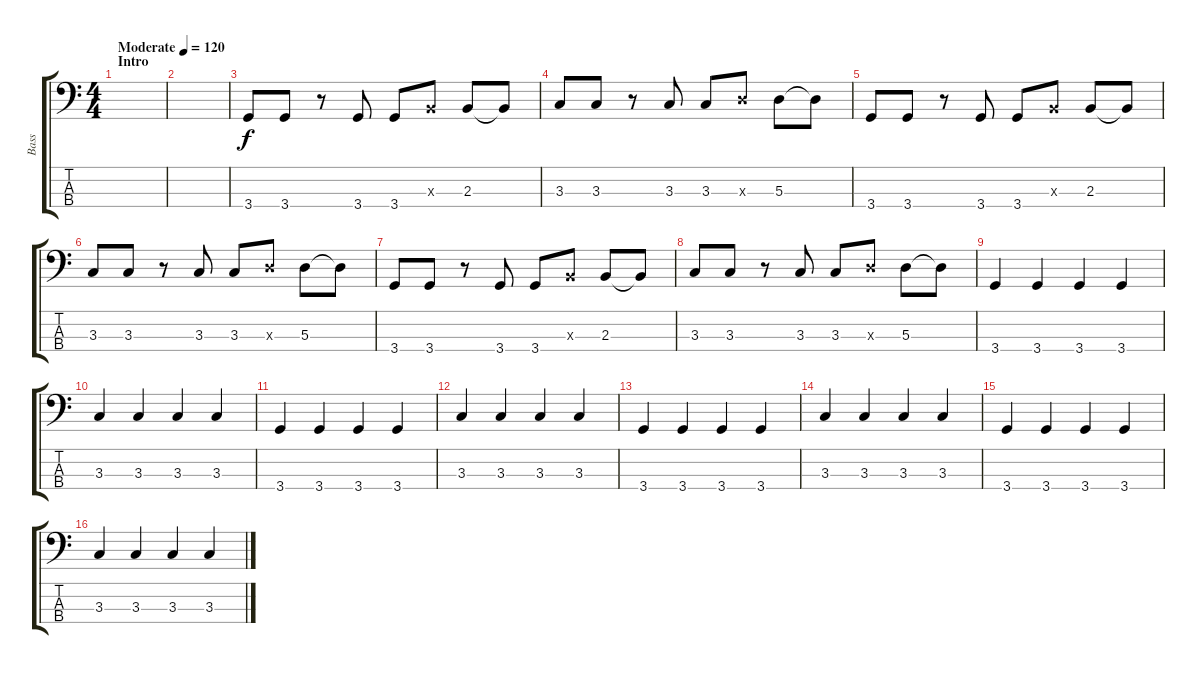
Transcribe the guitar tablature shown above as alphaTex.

\track ("Bass" "Bass") {instrument synthbass1}
\staff {score tabs}
\tuning (G2 D2 A1 E1) {hide}
\ts (4 4)
\section ("" "Intro")
\tempo (120 "Moderate")
\clef f4
\ks c
|
|
3.4.8 3.4.8 r.8 3.4.8 3.4.8 2.3{x}.8 2.3.8 2.3{t}.8 |
3.3.8 3.3.8 r.8 3.3.8 3.3.8 5.3{x}.8 5.3.8 5.3{t}.8 |
3.4.8 3.4.8 r.8 3.4.8 3.4.8 2.3{x}.8 2.3.8 2.3{t}.8 |
3.3.8 3.3.8 r.8 3.3.8 3.3.8 5.3{x}.8 5.3.8 5.3{t}.8 |
3.4.8 3.4.8 r.8 3.4.8 3.4.8 2.3{x}.8 2.3.8 2.3{t}.8 |
3.3.8 3.3.8 r.8 3.3.8 3.3.8 5.3{x}.8 5.3.8 5.3{t}.8 |
3.4.4 3.4.4 3.4.4 3.4.4 |
3.3.4 3.3.4 3.3.4 3.3.4 |
3.4.4 3.4.4 3.4.4 3.4.4 |
3.3.4 3.3.4 3.3.4 3.3.4 |
3.4.4 3.4.4 3.4.4 3.4.4 |
3.3.4 3.3.4 3.3.4 3.3.4 |
3.4.4 3.4.4 3.4.4 3.4.4 |
3.3.4 3.3.4 3.3.4 3.3.4
